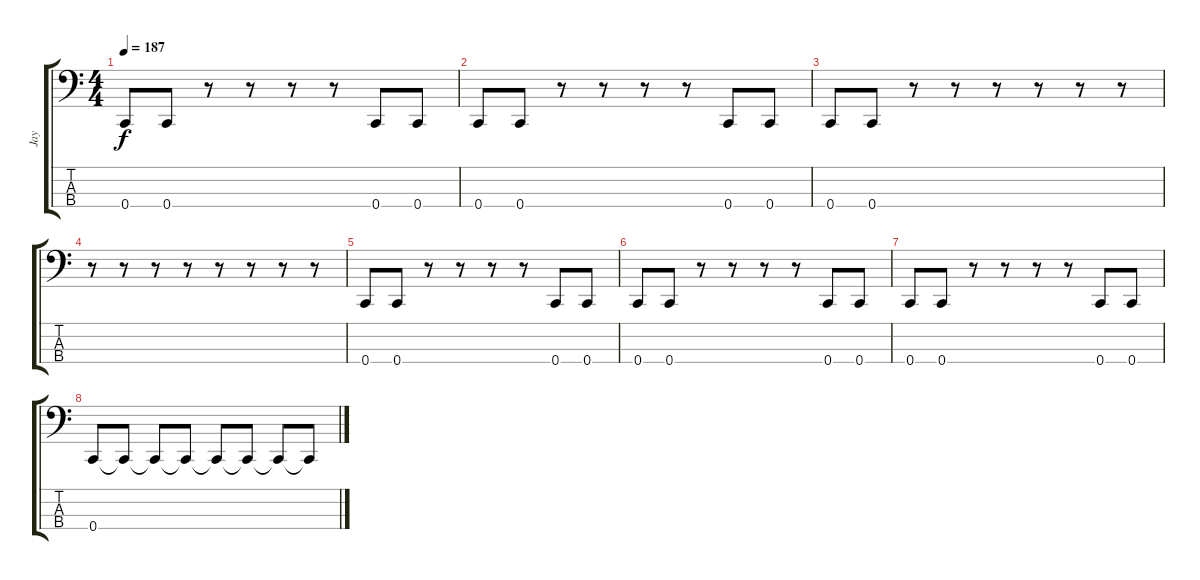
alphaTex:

\track ("Jay" "Jay") {instrument electricbasspick}
\staff {score tabs}
\tuning (F2 C2 G1 C1) {hide}
\ts (4 4)
\tempo 187
\clef f4
\ks c
0.4.8{dy f} 0.4.8 r.8 r.8 r.8 r.8 0.4.8 0.4.8 |
0.4.8 0.4.8 r.8 r.8 r.8 r.8 0.4.8 0.4.8 |
0.4.8 0.4.8 r.8 r.8 r.8 r.8 r.8 r.8 |
r.8 r.8 r.8 r.8 r.8 r.8 r.8 r.8 |
0.4.8 0.4.8 r.8 r.8 r.8 r.8 0.4.8 0.4.8 |
0.4.8 0.4.8 r.8 r.8 r.8 r.8 0.4.8 0.4.8 |
0.4.8 0.4.8 r.8 r.8 r.8 r.8 0.4.8 0.4.8 |
0.4.8 0.4{t}.8 0.4{t}.8 0.4{t}.8 0.4{t}.8 0.4{t}.8 0.4{t}.8 0.4{t}.8
